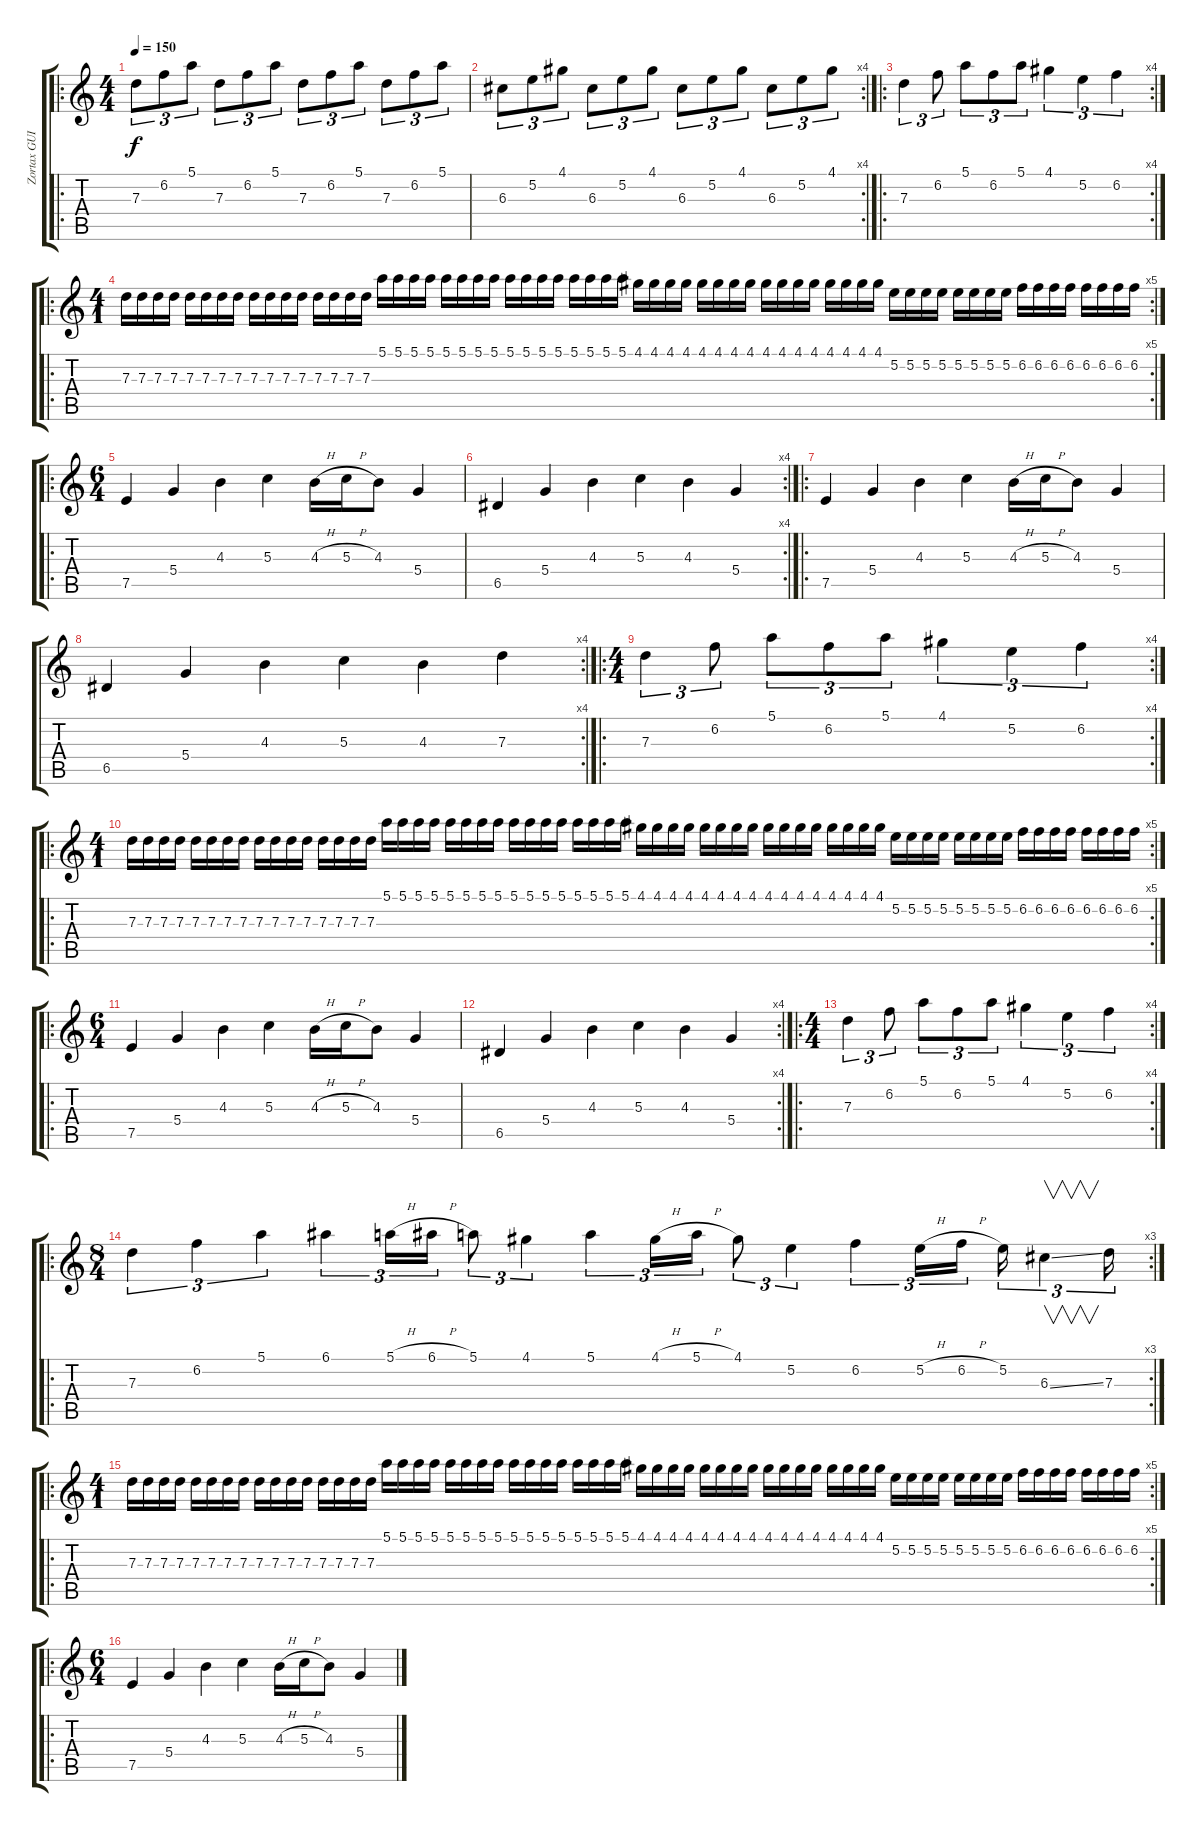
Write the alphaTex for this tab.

\track ("Zortax GUITAR 1" "Zortax GUI") {instrument distortionguitar}
\staff {score tabs}
\tuning (E4 B3 G3 D3 A2 E2) {hide}
\ro
\ts (4 4)
\tempo 150
\clef g2
\ks c
7.3.8{tu (3 2) dy f instrument distortionguitar} 6.2.8{tu (3 2)} 5.1.8{tu (3 2)} 7.3.8{tu (3 2)} 6.2.8{tu (3 2)} 5.1.8{tu (3 2)} 7.3.8{tu (3 2)} 6.2.8{tu (3 2)} 5.1.8{tu (3 2)} 7.3.8{tu (3 2)} 6.2.8{tu (3 2)} 5.1.8{tu (3 2)} |
\rc 4
6.3.8{tu (3 2)} 5.2.8{tu (3 2)} 4.1.8{tu (3 2)} 6.3.8{tu (3 2)} 5.2.8{tu (3 2)} 4.1.8{tu (3 2)} 6.3.8{tu (3 2)} 5.2.8{tu (3 2)} 4.1.8{tu (3 2)} 6.3.8{tu (3 2)} 5.2.8{tu (3 2)} 4.1.8{tu (3 2)} |
\ro
\rc 4
7.3.4{tu (3 2)} 6.2.8{tu (3 2)} 5.1.8{tu (3 2)} 6.2.8{tu (3 2)} 5.1.8{tu (3 2)} 4.1.4{tu (3 2)} 5.2.4{tu (3 2)} 6.2.4{tu (3 2)} |
\ro
\rc 5
\ts (4 1)
7.3.16 7.3.16 7.3.16 7.3.16 7.3.16 7.3.16 7.3.16 7.3.16 7.3.16 7.3.16 7.3.16 7.3.16 7.3.16 7.3.16 7.3.16 7.3.16 5.1.16 5.1.16 5.1.16 5.1.16 5.1.16 5.1.16 5.1.16 5.1.16 5.1.16 5.1.16 5.1.16 5.1.16 5.1.16 5.1.16 5.1.16 5.1.16 4.1.16 4.1.16 4.1.16 4.1.16 4.1.16 4.1.16 4.1.16 4.1.16 4.1.16 4.1.16 4.1.16 4.1.16 4.1.16 4.1.16 4.1.16 4.1.16 5.2.16 5.2.16 5.2.16 5.2.16 5.2.16 5.2.16 5.2.16 5.2.16 6.2.16 6.2.16 6.2.16 6.2.16 6.2.16 6.2.16 6.2.16 6.2.16 |
\ro
\ts (6 4)
7.5.4 5.4.4 4.3.4 5.3.4 4.3{h}.16 5.3{h}.16 4.3.8 5.4.4 |
\rc 4
6.5.4 5.4.4 4.3.4 5.3.4 4.3.4 5.4.4 |
\ro
7.5.4 5.4.4 4.3.4 5.3.4 4.3{h}.16 5.3{h}.16 4.3.8 5.4.4 |
\rc 4
6.5.4 5.4.4 4.3.4 5.3.4 4.3.4 7.3.4 |
\ro
\rc 4
\ts (4 4)
7.3.4{tu (3 2)} 6.2.8{tu (3 2)} 5.1.8{tu (3 2)} 6.2.8{tu (3 2)} 5.1.8{tu (3 2)} 4.1.4{tu (3 2)} 5.2.4{tu (3 2)} 6.2.4{tu (3 2)} |
\ro
\rc 5
\ts (4 1)
7.3.16 7.3.16 7.3.16 7.3.16 7.3.16 7.3.16 7.3.16 7.3.16 7.3.16 7.3.16 7.3.16 7.3.16 7.3.16 7.3.16 7.3.16 7.3.16 5.1.16 5.1.16 5.1.16 5.1.16 5.1.16 5.1.16 5.1.16 5.1.16 5.1.16 5.1.16 5.1.16 5.1.16 5.1.16 5.1.16 5.1.16 5.1.16 4.1.16 4.1.16 4.1.16 4.1.16 4.1.16 4.1.16 4.1.16 4.1.16 4.1.16 4.1.16 4.1.16 4.1.16 4.1.16 4.1.16 4.1.16 4.1.16 5.2.16 5.2.16 5.2.16 5.2.16 5.2.16 5.2.16 5.2.16 5.2.16 6.2.16 6.2.16 6.2.16 6.2.16 6.2.16 6.2.16 6.2.16 6.2.16 |
\ro
\ts (6 4)
7.5.4 5.4.4 4.3.4 5.3.4 4.3{h}.16 5.3{h}.16 4.3.8 5.4.4 |
\rc 4
6.5.4 5.4.4 4.3.4 5.3.4 4.3.4 5.4.4 |
\ro
\rc 4
\ts (4 4)
7.3.4{tu (3 2)} 6.2.8{tu (3 2)} 5.1.8{tu (3 2)} 6.2.8{tu (3 2)} 5.1.8{tu (3 2)} 4.1.4{tu (3 2)} 5.2.4{tu (3 2)} 6.2.4{tu (3 2)} |
\ro
\rc 3
\ts (8 4)
7.3.4{tu (3 2)} 6.2.4{tu (3 2)} 5.1.4{tu (3 2)} 6.1.4{tu (3 2)} 5.1{h}.16{tu (3 2)} 6.1{h}.16{tu (3 2)} 5.1.8{tu (3 2)} 4.1.4{tu (3 2)} 5.1.4{tu (3 2)} 4.1{h}.16{tu (3 2)} 5.1{h}.16{tu (3 2)} 4.1.8{tu (3 2)} 5.2.4{tu (3 2)} 6.2.4{tu (3 2)} 5.2{h}.16{tu (3 2)} 6.2{h}.16{tu (3 2)} 5.2.16{tu (3 2)} 6.3{ss}.4{v tu (3 2)} 7.3.16{tu (3 2)} |
\ro
\rc 5
\ts (4 1)
7.3.16 7.3.16 7.3.16 7.3.16 7.3.16 7.3.16 7.3.16 7.3.16 7.3.16 7.3.16 7.3.16 7.3.16 7.3.16 7.3.16 7.3.16 7.3.16 5.1.16 5.1.16 5.1.16 5.1.16 5.1.16 5.1.16 5.1.16 5.1.16 5.1.16 5.1.16 5.1.16 5.1.16 5.1.16 5.1.16 5.1.16 5.1.16 4.1.16 4.1.16 4.1.16 4.1.16 4.1.16 4.1.16 4.1.16 4.1.16 4.1.16 4.1.16 4.1.16 4.1.16 4.1.16 4.1.16 4.1.16 4.1.16 5.2.16 5.2.16 5.2.16 5.2.16 5.2.16 5.2.16 5.2.16 5.2.16 6.2.16 6.2.16 6.2.16 6.2.16 6.2.16 6.2.16 6.2.16 6.2.16 |
\ro
\ts (6 4)
7.5.4 5.4.4 4.3.4 5.3.4 4.3{h}.16 5.3{h}.16 4.3.8 5.4.4
